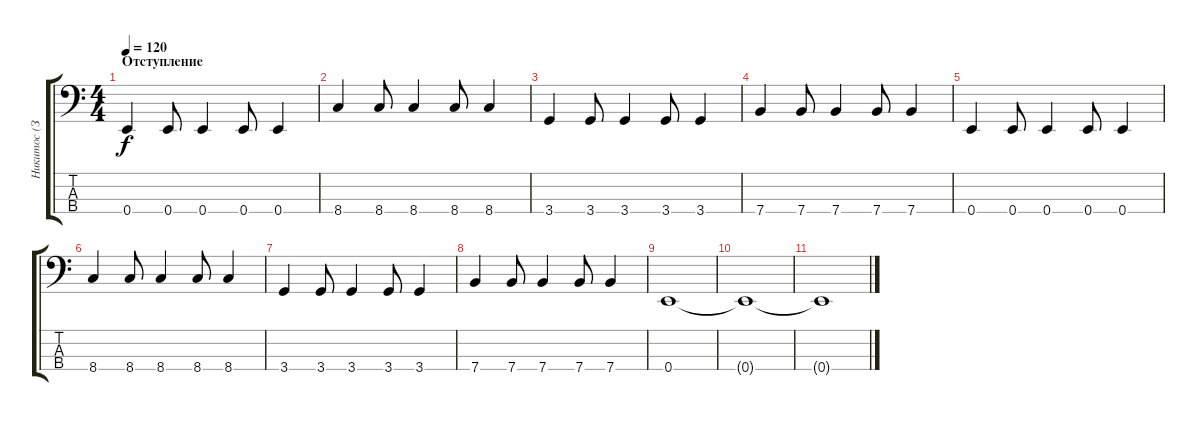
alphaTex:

\track ("Никитос (Звук) Бас-гитара" "Никитос (З") {instrument electricbasspick}
\staff {score tabs}
\tuning (G2 D2 A1 E1) {hide}
\ts (4 4)
\section ("" "Отступление")
\tempo 120
\clef f4
\ks c
0.4.4{dy f} 0.4.8 0.4.4 0.4.8 0.4.4 |
8.4.4 8.4.8 8.4.4 8.4.8 8.4.4 |
3.4.4 3.4.8 3.4.4 3.4.8 3.4.4 |
7.4.4 7.4.8 7.4.4 7.4.8 7.4.4 |
0.4.4 0.4.8 0.4.4 0.4.8 0.4.4 |
8.4.4 8.4.8 8.4.4 8.4.8 8.4.4 |
3.4.4 3.4.8 3.4.4 3.4.8 3.4.4 |
7.4.4 7.4.8 7.4.4 7.4.8 7.4.4 |
0.4.1 |
0.4{t}.1 |
0.4{t}.1
